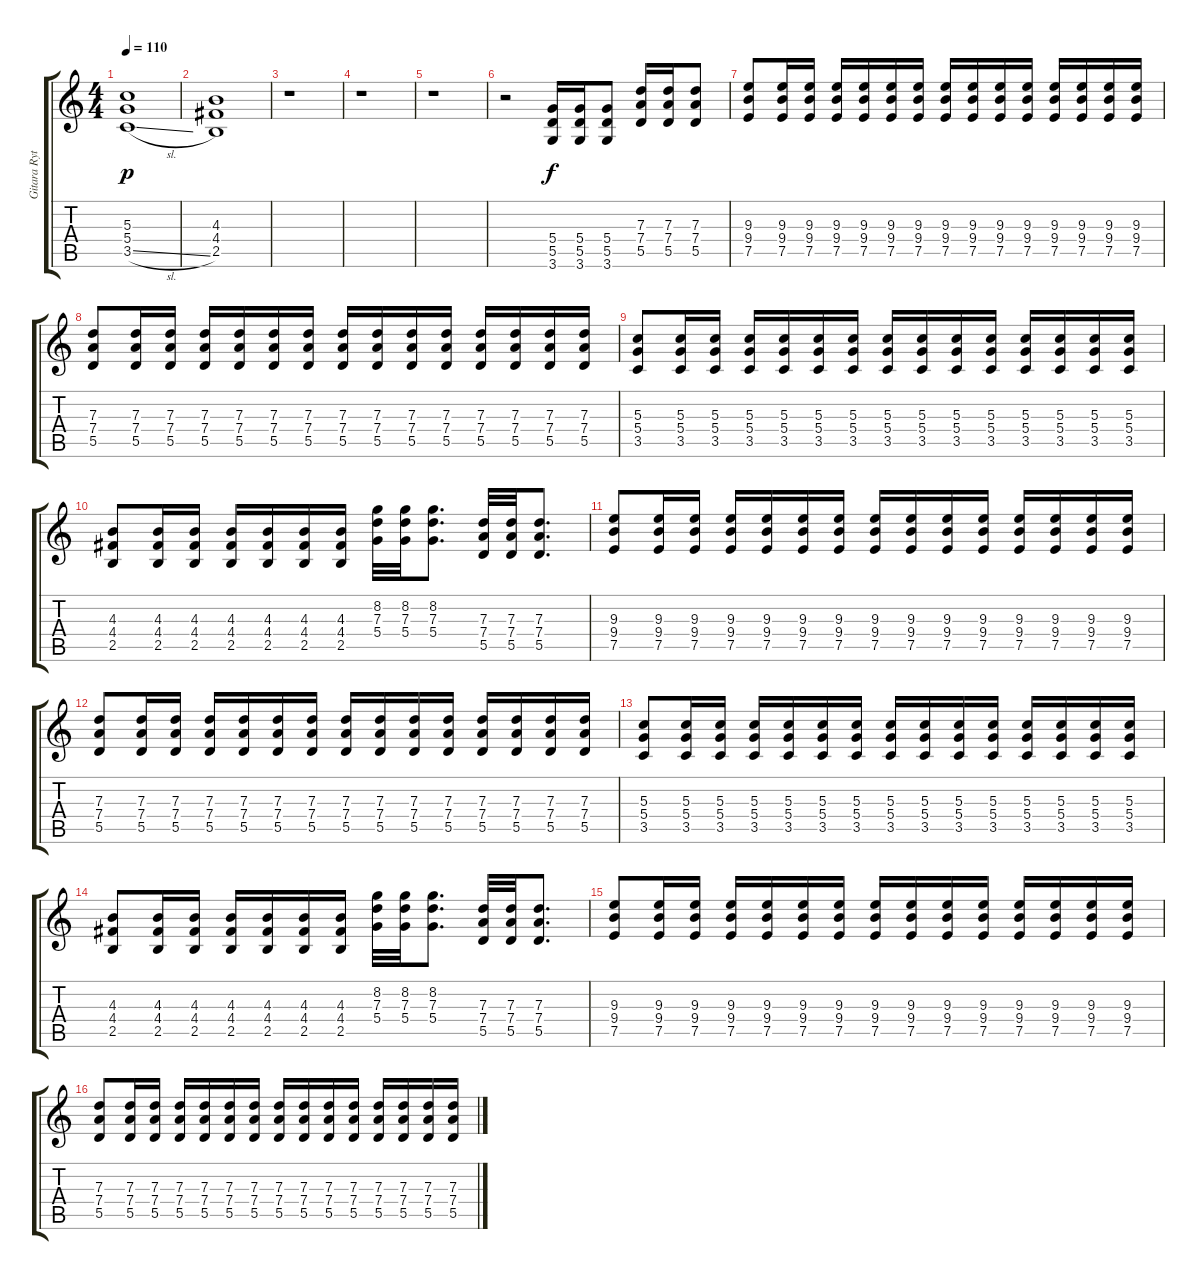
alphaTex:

\track ("Gitara Rytmiczna" "Gitara Ryt") {instrument distortionguitar}
\staff {score tabs}
\tuning (E4 B3 G3 D3 A2 E2) {hide}
\ts (4 4)
\tempo 110
\clef g2
\ks c
(5.3 5.4 3.5{sl}).1{dy p} |
(4.3 4.4 2.5).1 |
r.1 |
r.1 |
r.1 |
r.2 (5.4 5.5 3.6).16{dy f} (5.4 5.5 3.6).16 (5.4 5.5 3.6).8 (7.3 7.4 5.5).16 (7.3 7.4 5.5).16 (7.3 7.4 5.5).8 |
(9.3 9.4 7.5).8 (9.3 9.4 7.5).16 (9.3 9.4 7.5).16 (9.3 9.4 7.5).16 (9.3 9.4 7.5).16 (9.3 9.4 7.5).16 (9.3 9.4 7.5).16 (9.3 9.4 7.5).16 (9.3 9.4 7.5).16 (9.3 9.4 7.5).16 (9.3 9.4 7.5).16 (9.3 9.4 7.5).16 (9.3 9.4 7.5).16 (9.3 9.4 7.5).16 (9.3 9.4 7.5).16 |
(7.3 7.4 5.5).8 (7.3 7.4 5.5).16 (7.3 7.4 5.5).16 (7.3 7.4 5.5).16 (7.3 7.4 5.5).16 (7.3 7.4 5.5).16 (7.3 7.4 5.5).16 (7.3 7.4 5.5).16 (7.3 7.4 5.5).16 (7.3 7.4 5.5).16 (7.3 7.4 5.5).16 (7.3 7.4 5.5).16 (7.3 7.4 5.5).16 (7.3 7.4 5.5).16 (7.3 7.4 5.5).16 |
(5.3 5.4 3.5).8 (5.3 5.4 3.5).16 (5.3 5.4 3.5).16 (5.3 5.4 3.5).16 (5.3 5.4 3.5).16 (5.3 5.4 3.5).16 (5.3 5.4 3.5).16 (5.3 5.4 3.5).16 (5.3 5.4 3.5).16 (5.3 5.4 3.5).16 (5.3 5.4 3.5).16 (5.3 5.4 3.5).16 (5.3 5.4 3.5).16 (5.3 5.4 3.5).16 (5.3 5.4 3.5).16 |
(4.3 4.4 2.5).8 (4.3 4.4 2.5).16 (4.3 4.4 2.5).16 (4.3 4.4 2.5).16 (4.3 4.4 2.5).16 (4.3 4.4 2.5).16 (4.3 4.4 2.5).16 (8.2 7.3 5.4).32 (8.2 7.3 5.4).32 (8.2 7.3 5.4).8{d} (7.3 7.4 5.5).32 (7.3 7.4 5.5).32 (7.3 7.4 5.5).8{d} |
(9.3 9.4 7.5).8 (9.3 9.4 7.5).16 (9.3 9.4 7.5).16 (9.3 9.4 7.5).16 (9.3 9.4 7.5).16 (9.3 9.4 7.5).16 (9.3 9.4 7.5).16 (9.3 9.4 7.5).16 (9.3 9.4 7.5).16 (9.3 9.4 7.5).16 (9.3 9.4 7.5).16 (9.3 9.4 7.5).16 (9.3 9.4 7.5).16 (9.3 9.4 7.5).16 (9.3 9.4 7.5).16 |
(7.3 7.4 5.5).8 (7.3 7.4 5.5).16 (7.3 7.4 5.5).16 (7.3 7.4 5.5).16 (7.3 7.4 5.5).16 (7.3 7.4 5.5).16 (7.3 7.4 5.5).16 (7.3 7.4 5.5).16 (7.3 7.4 5.5).16 (7.3 7.4 5.5).16 (7.3 7.4 5.5).16 (7.3 7.4 5.5).16 (7.3 7.4 5.5).16 (7.3 7.4 5.5).16 (7.3 7.4 5.5).16 |
(5.3 5.4 3.5).8 (5.3 5.4 3.5).16 (5.3 5.4 3.5).16 (5.3 5.4 3.5).16 (5.3 5.4 3.5).16 (5.3 5.4 3.5).16 (5.3 5.4 3.5).16 (5.3 5.4 3.5).16 (5.3 5.4 3.5).16 (5.3 5.4 3.5).16 (5.3 5.4 3.5).16 (5.3 5.4 3.5).16 (5.3 5.4 3.5).16 (5.3 5.4 3.5).16 (5.3 5.4 3.5).16 |
(4.3 4.4 2.5).8 (4.3 4.4 2.5).16 (4.3 4.4 2.5).16 (4.3 4.4 2.5).16 (4.3 4.4 2.5).16 (4.3 4.4 2.5).16 (4.3 4.4 2.5).16 (8.2 7.3 5.4).32 (8.2 7.3 5.4).32 (8.2 7.3 5.4).8{d} (7.3 7.4 5.5).32 (7.3 7.4 5.5).32 (7.3 7.4 5.5).8{d} |
(9.3 9.4 7.5).8 (9.3 9.4 7.5).16 (9.3 9.4 7.5).16 (9.3 9.4 7.5).16 (9.3 9.4 7.5).16 (9.3 9.4 7.5).16 (9.3 9.4 7.5).16 (9.3 9.4 7.5).16 (9.3 9.4 7.5).16 (9.3 9.4 7.5).16 (9.3 9.4 7.5).16 (9.3 9.4 7.5).16 (9.3 9.4 7.5).16 (9.3 9.4 7.5).16 (9.3 9.4 7.5).16 |
(7.3 7.4 5.5).8 (7.3 7.4 5.5).16 (7.3 7.4 5.5).16 (7.3 7.4 5.5).16 (7.3 7.4 5.5).16 (7.3 7.4 5.5).16 (7.3 7.4 5.5).16 (7.3 7.4 5.5).16 (7.3 7.4 5.5).16 (7.3 7.4 5.5).16 (7.3 7.4 5.5).16 (7.3 7.4 5.5).16 (7.3 7.4 5.5).16 (7.3 7.4 5.5).16 (7.3 7.4 5.5).16
